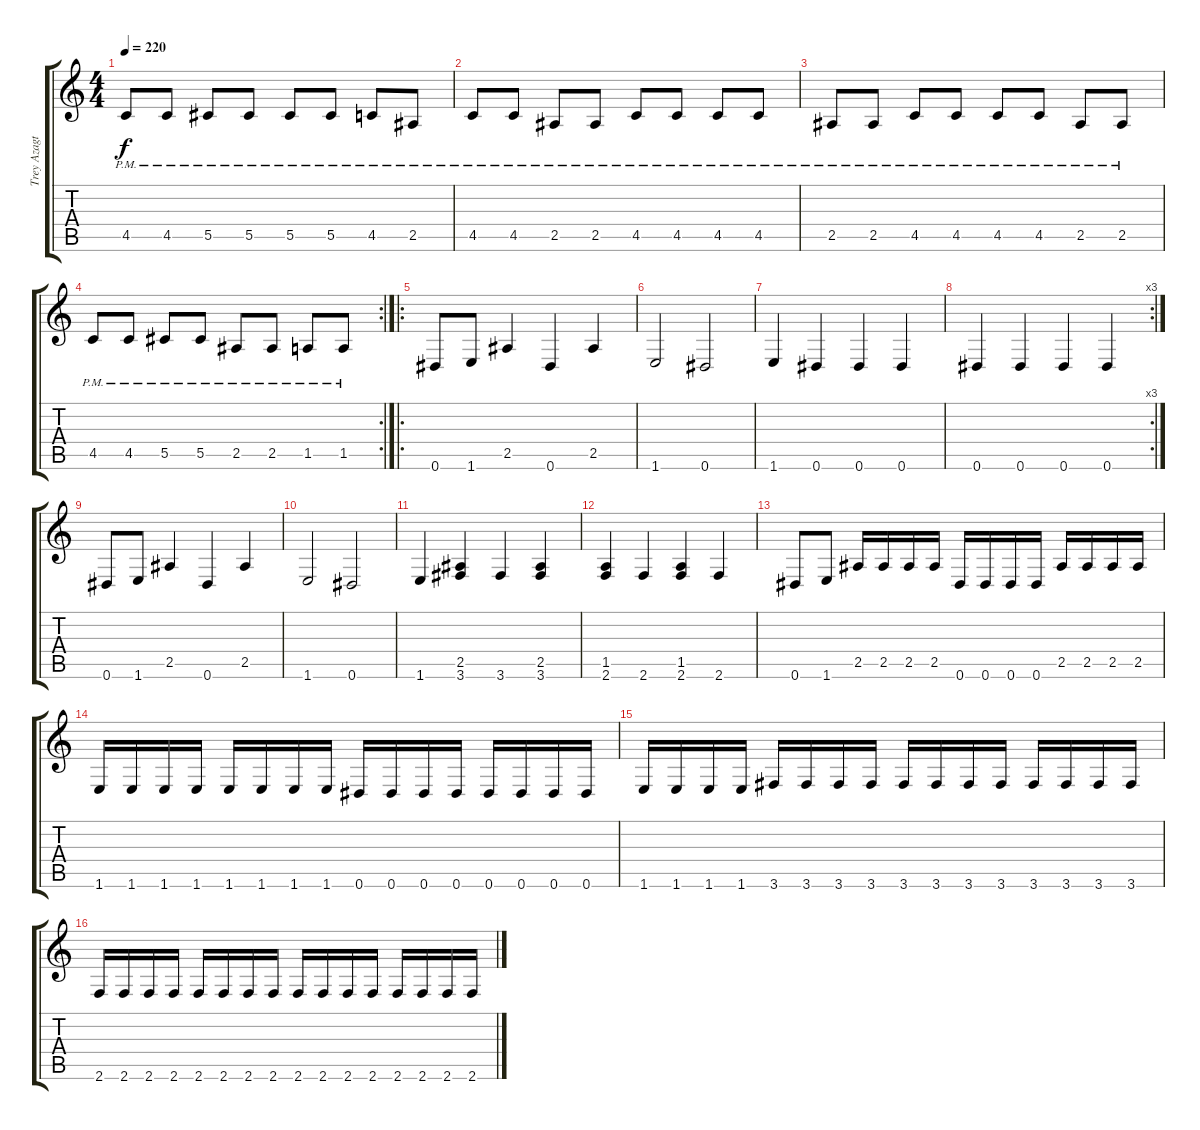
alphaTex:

\track ("Trey Azagthoth" "Trey Azagt") {instrument distortionguitar}
\staff {score tabs}
\tuning (Eb4 Bb3 Gb3 Db3 Ab2 Eb2) {hide}
\ts (4 4)
\tempo 220
\clef g2
\ks c
4.5{pm}.8{dy f} 4.5{pm}.8 5.5{pm}.8 5.5{pm}.8 5.5{pm}.8 5.5{pm}.8 4.5{pm}.8 2.5{pm}.8 |
4.5{pm}.8 4.5{pm}.8 2.5{pm}.8 2.5{pm}.8 4.5{pm}.8 4.5{pm}.8 4.5{pm}.8 4.5{pm}.8 |
2.5{pm}.8 2.5{pm}.8 4.5{pm}.8 4.5{pm}.8 4.5{pm}.8 4.5{pm}.8 2.5{pm}.8 2.5{pm}.8 |
\rc 2
4.5{pm}.8 4.5{pm}.8 5.5{pm}.8 5.5{pm}.8 2.5{pm}.8 2.5{pm}.8 1.5{pm}.8 1.5{pm}.8 |
\ro
0.6.8 1.6.8 2.5.4 0.6.4 2.5.4 |
1.6.2 0.6.2 |
1.6.4 0.6.4 0.6.4 0.6.4 |
\rc 3
0.6.4 0.6.4 0.6.4 0.6.4 |
0.6.8 1.6.8 2.5.4 0.6.4 2.5.4 |
1.6.2 0.6.2 |
1.6.4 (2.5 3.6).4 3.6.4 (2.5 3.6).4 |
(1.5 2.6).4 2.6.4 (1.5 2.6).4 2.6.4 |
0.6.8 1.6.8 2.5.16 2.5.16 2.5.16 2.5.16 0.6.16 0.6.16 0.6.16 0.6.16 2.5.16 2.5.16 2.5.16 2.5.16 |
1.6.16 1.6.16 1.6.16 1.6.16 1.6.16 1.6.16 1.6.16 1.6.16 0.6.16 0.6.16 0.6.16 0.6.16 0.6.16 0.6.16 0.6.16 0.6.16 |
1.6.16 1.6.16 1.6.16 1.6.16 3.6.16 3.6.16 3.6.16 3.6.16 3.6.16 3.6.16 3.6.16 3.6.16 3.6.16 3.6.16 3.6.16 3.6.16 |
2.6.16 2.6.16 2.6.16 2.6.16 2.6.16 2.6.16 2.6.16 2.6.16 2.6.16 2.6.16 2.6.16 2.6.16 2.6.16 2.6.16 2.6.16 2.6.16
